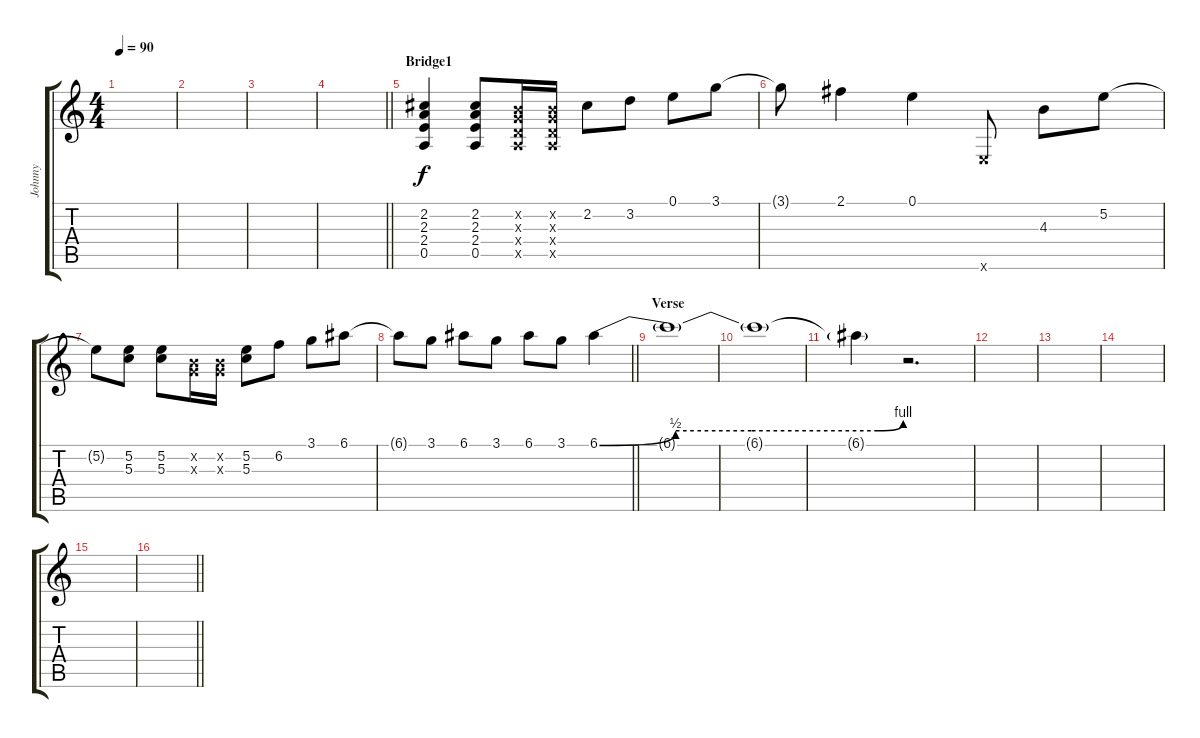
\track ("Johnny" "Johnny") {instrument overdrivenguitar}
\staff {score tabs}
\tuning (E4 B3 G3 D3 A2 E2) {hide}
\ts (4 4)
\tempo 90
\clef g2
\ks c
|
|
|
\barLineRight lightlight
|
\section ("" "Bridge1")
(2.2 2.3 2.4 0.5).4 (2.2 2.3 2.4 0.5).8 (0.2{x} 0.3{x} 0.4{x} 0.5{x}).16 (0.2{x} 0.3{x} 0.4{x} 0.5{x}).16 2.2.8 3.2.8 0.1.8 3.1.8 |
3.1{t}.8 2.1.4 0.1.4 0.6{x}.8 4.3.8 5.2.8 |
5.2{t}.8 (5.2 5.3).8 (5.2 5.3).8 (0.2{x} 0.3{x}).16 (0.2{x} 0.3{x}).16 (5.2 5.3).8 6.2.8 3.1.8 6.1.8 |
\barLineRight lightlight
6.1{t}.8 3.1.8 6.1.8 3.1.8 6.1.8 3.1.8 6.1{be (custom 0 0 15 2 30 2 55 2 60 4)}.4 |
\section ("" "Verse")
6.1{t}.1 |
6.1{t}.1 |
6.1{t}.4 r.2{d} |
|
|
|
|
\barLineRight lightlight
